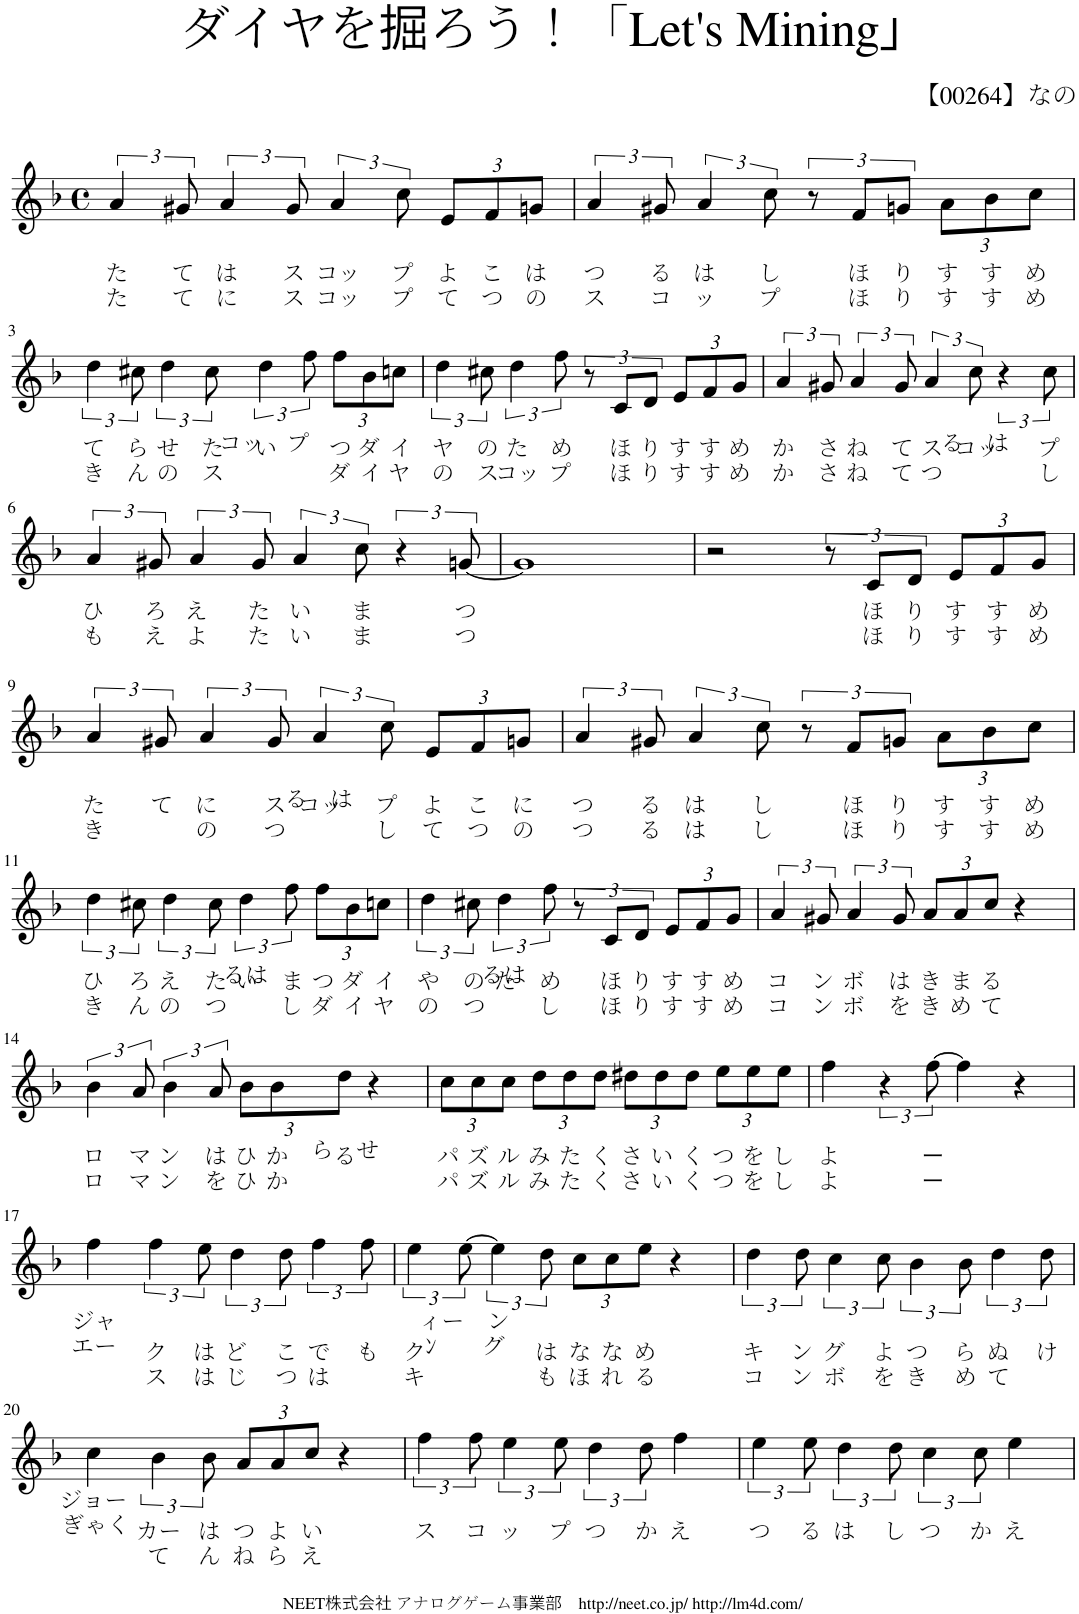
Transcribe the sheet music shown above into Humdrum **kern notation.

**kern	**text	**text
*part1	*part1	*part1
*staff1	*staff1	*staff1
*I"トラック 1	*	*
*clefG2	*	*
*Trd1c2	*	*
*k[b-]	*	*
*M4/4	*	*
*met(c)	*	*
=1	=1	=1
!	!LO:LY:b	!LO:LY:b
6a/	た	た
!	!LO:LY:b	!LO:LY:b
12g#X/	て	て
!	!LO:LY:b	!LO:LY:b
6a/	は	に
!	!LO:LY:b	!LO:LY:b
12g#/	ス	ス
!	!LO:LY:b	!LO:LY:b
6a/	コッ	コッ
!	!LO:LY:b	!LO:LY:b
12cc\	プ	プ
*Xbrackettup	*	*
!	!LO:LY:b	!LO:LY:b
12e/L	よ	て
!	!LO:LY:b	!LO:LY:b
12f/	こ	つ
!	!LO:LY:b	!LO:LY:b
12gn/J	は	の
=2	=2	=2
*brackettup	*	*
!	!LO:LY:b	!LO:LY:b
6a/	つ	ス
!	!LO:LY:b	!LO:LY:b
12g#X/	る	コ
!	!LO:LY:b	!LO:LY:b
6a/	は	ッ
!	!LO:LY:b	!LO:LY:b
12cc\	し	プ
12r	.	.
!	!LO:LY:b	!LO:LY:b
12f/L	ほ	ほ
!	!LO:LY:b	!LO:LY:b
12gn/J	り	り
*Xbrackettup	*	*
!	!LO:LY:b	!LO:LY:b
12a\L	す	す
!	!LO:LY:b	!LO:LY:b
12b-\	す	す
!	!LO:LY:b	!LO:LY:b
12cc\J	め	め
!!LO:LB:g=z
=3	=3	=3
*brackettup	*	*
!	!LO:LY:b	!LO:LY:b
6dd\	て	き
!	!LO:LY:b	!LO:LY:b
12cc#X\	ら	ん
!	!LO:LY:b	!LO:LY:b
6dd\	せ	の
!	!LO:LY:b	!LO:LY:b
12cc#\	た	ス
!	!LO:LY:b	!LO:LY:b
6dd\	い	コッ プ
12ff\	.	.
*Xbrackettup	*	*
!	!LO:LY:b	!LO:LY:b
12ff\L	つ	ダ
!	!LO:LY:b	!LO:LY:b
12b-\	ダ	イ
!	!LO:LY:b	!LO:LY:b
12ccn\J	イ	ヤ
=4	=4	=4
*brackettup	*	*
!	!LO:LY:b	!LO:LY:b
6dd\	ヤ	の
!	!LO:LY:b	!LO:LY:b
12cc#X\	の	ス
!	!LO:LY:b	!LO:LY:b
6dd\	た	コッ
!	!LO:LY:b	!LO:LY:b
12ff\	め	プ
12r	.	.
!	!LO:LY:b	!LO:LY:b
12c/L	ほ	ほ
!	!LO:LY:b	!LO:LY:b
12d/J	り	り
*Xbrackettup	*	*
!	!LO:LY:b	!LO:LY:b
12e/L	す	す
!	!LO:LY:b	!LO:LY:b
12f/	す	す
!	!LO:LY:b	!LO:LY:b
12g/J	め	め
=5	=5	=5
*brackettup	*	*
!	!LO:LY:b	!LO:LY:b
6a/	か	か
!	!LO:LY:b	!LO:LY:b
12g#X/	さ	さ
!	!LO:LY:b	!LO:LY:b
6a/	ね	ね
!	!LO:LY:b	!LO:LY:b
12g#/	て	て
!	!LO:LY:b	!LO:LY:b
6a/	ス	つ
!	!	!LO:LY:b
12cc\	.	る は
6r	.	.
!	!LO:LY:b	!LO:LY:b
12cc\	プ	し
!!LO:LB:g=z
=6	=6	=6
!	!LO:LY:b	!LO:LY:b
6a/	ひ	も
!	!LO:LY:b	!LO:LY:b
12g#X/	ろ	え
!	!LO:LY:b	!LO:LY:b
6a/	え	よ
!	!LO:LY:b	!LO:LY:b
12g#/	た	た
!	!LO:LY:b	!LO:LY:b
6a/	い	い
!	!LO:LY:b	!LO:LY:b
12cc\	ま	ま
6r	.	.
!	!LO:LY:b	!LO:LY:b
[12gn/	つ	つ
=7	=7	=7
1g]	.	.
=8	=8	=8
2r	.	.
12r	.	.
!	!LO:LY:b	!LO:LY:b
12c/L	ほ	ほ
!	!LO:LY:b	!LO:LY:b
12d/J	り	り
*Xbrackettup	*	*
!	!LO:LY:b	!LO:LY:b
12e/L	す	す
!	!LO:LY:b	!LO:LY:b
12f/	す	す
!	!LO:LY:b	!LO:LY:b
12g/J	め	め
!!LO:LB:g=z
=9	=9	=9
*brackettup	*	*
!	!LO:LY:b	!LO:LY:b
6a/	た	き
!	!LO:LY:b	!
12g#X/	て	.
!	!LO:LY:b	!LO:LY:b
6a/	に	の
!	!LO:LY:b	!LO:LY:b
12g#/	ス	つ
!	!LO:LY:b	!LO:LY:b
6a/	コッ	る は
!	!LO:LY:b	!LO:LY:b
12cc\	プ	し
*Xbrackettup	*	*
!	!LO:LY:b	!LO:LY:b
12e/L	よ	て
!	!LO:LY:b	!LO:LY:b
12f/	こ	つ
!	!LO:LY:b	!LO:LY:b
12gn/J	に	の
=10	=10	=10
*brackettup	*	*
!	!LO:LY:b	!LO:LY:b
6a/	つ	つ
!	!LO:LY:b	!LO:LY:b
12g#X/	る	る
!	!LO:LY:b	!LO:LY:b
6a/	は	は
!	!LO:LY:b	!LO:LY:b
12cc\	し	し
12r	.	.
!	!LO:LY:b	!LO:LY:b
12f/L	ほ	ほ
!	!LO:LY:b	!LO:LY:b
12gn/J	り	り
*Xbrackettup	*	*
!	!LO:LY:b	!LO:LY:b
12a\L	す	す
!	!LO:LY:b	!LO:LY:b
12b-\	す	す
!	!LO:LY:b	!LO:LY:b
12cc\J	め	め
!!LO:LB:g=z
=11	=11	=11
*brackettup	*	*
!	!LO:LY:b	!LO:LY:b
6dd\	ひ	き
!	!LO:LY:b	!LO:LY:b
12cc#X\	ろ	ん
!	!LO:LY:b	!LO:LY:b
6dd\	え	の
!	!LO:LY:b	!LO:LY:b
12cc#\	た	つ
!	!LO:LY:b	!LO:LY:b
6dd\	い	るは
!	!LO:LY:b	!LO:LY:b
12ff\	ま	し
*Xbrackettup	*	*
!	!LO:LY:b	!LO:LY:b
12ff\L	つ	ダ
!	!LO:LY:b	!LO:LY:b
12b-\	ダ	イ
!	!LO:LY:b	!LO:LY:b
12ccn\J	イ	ヤ
=12	=12	=12
*brackettup	*	*
!	!LO:LY:b	!LO:LY:b
6dd\	や	の
!	!LO:LY:b	!LO:LY:b
12cc#X\	の	つ
!	!LO:LY:b	!LO:LY:b
6dd\	た	るは
!	!LO:LY:b	!LO:LY:b
12ff\	め	し
12r	.	.
!	!LO:LY:b	!LO:LY:b
12c/L	ほ	ほ
!	!LO:LY:b	!LO:LY:b
12d/J	り	り
*Xbrackettup	*	*
!	!LO:LY:b	!LO:LY:b
12e/L	す	す
!	!LO:LY:b	!LO:LY:b
12f/	す	す
!	!LO:LY:b	!LO:LY:b
12g/J	め	め
=13	=13	=13
*brackettup	*	*
!	!LO:LY:b	!LO:LY:b
6a/	コ	コ
!	!LO:LY:b	!LO:LY:b
12g#X/	ン	ン
!	!LO:LY:b	!LO:LY:b
6a/	ボ	ボ
!	!LO:LY:b	!LO:LY:b
12g#/	は	を
*Xbrackettup	*	*
!	!LO:LY:b	!LO:LY:b
12a/L	き	き
!	!LO:LY:b	!LO:LY:b
12a/	ま	め
!	!LO:LY:b	!LO:LY:b
12cc/J	る	て
4r	.	.
!!LO:LB:g=z
=14	=14	=14
*brackettup	*	*
!	!LO:LY:b	!LO:LY:b
6b-\	ロ	ロ
!	!LO:LY:b	!LO:LY:b
12a/	マ	マ
!	!LO:LY:b	!LO:LY:b
6b-\	ン	ン
!	!LO:LY:b	!LO:LY:b
12a/	は	を
*Xbrackettup	*	*
!	!LO:LY:b	!LO:LY:b
12b-\L	ひ	ひ
!	!LO:LY:b	!LO:LY:b
12b-\	か	か
!	!LO:LY:b	!LO:LY:b
12dd\J	る	ら せ
4r	.	.
=15	=15	=15
!	!LO:LY:b	!LO:LY:b
12cc\L	パ	パ
!	!LO:LY:b	!LO:LY:b
12cc\	ズ	ズ
!	!LO:LY:b	!LO:LY:b
12cc\J	ル	ル
!	!LO:LY:b	!LO:LY:b
12dd\L	み	み
!	!LO:LY:b	!LO:LY:b
12dd\	た	た
!	!LO:LY:b	!LO:LY:b
12dd\J	く	く
!	!LO:LY:b	!LO:LY:b
12dd#X\L	さ	さ
!	!LO:LY:b	!LO:LY:b
12dd#\	い	い
!	!LO:LY:b	!LO:LY:b
12dd#\J	く	く
!	!LO:LY:b	!LO:LY:b
12ee\L	つ	つ
!	!LO:LY:b	!LO:LY:b
12ee\	を	を
!	!LO:LY:b	!LO:LY:b
12ee\J	し	し
=16	=16	=16
!	!LO:LY:b	!LO:LY:b
4ff\	よ	よ
*brackettup	*	*
6r	.	.
!	!LO:LY:b	!LO:LY:b
[12ff\	ー	ー
4ff\]	.	.
4r	.	.
!!LO:LB:g=z
=17	=17	=17
!	!LO:LY:b	!LO:LY:b
4ff\	ジャ	エー
!	!LO:LY:b	!LO:LY:b
6ff\	ク	ス
!	!LO:LY:b	!LO:LY:b
12ee\	は	は
!	!LO:LY:b	!LO:LY:b
6dd\	ど	じ
!	!LO:LY:b	!LO:LY:b
12dd\	こ	つ
!	!LO:LY:b	!LO:LY:b
6ff\	で	は
!	!LO:LY:b	!
12ff\	も	.
=18	=18	=18
!	!LO:LY:b	!LO:LY:b
6ee\	ク	キ
!	!LO:LY:b	!LO:LY:b
[4ee\	ィー ン	ﾝ グ
!	!LO:LY:b	!LO:LY:b
12dd\	は	も
!	!LO:LY:b	!LO:LY:b
12cc\L	な	ほ
!	!LO:LY:b	!LO:LY:b
12cc\	な	れ
!	!LO:LY:b	!LO:LY:b
12ee\J	め	る
4r	.	.
=19	=19	=19
!	!LO:LY:b	!LO:LY:b
6dd\	キ	コ
!	!LO:LY:b	!LO:LY:b
12dd\	ン	ン
!	!LO:LY:b	!LO:LY:b
6cc\	グ	ボ
!	!LO:LY:b	!LO:LY:b
12cc\	よ	を
!	!LO:LY:b	!LO:LY:b
6b-\	つ	き
!	!LO:LY:b	!LO:LY:b
12b-\	ら	め
!	!LO:LY:b	!LO:LY:b
6dd\	ぬ	て
!	!LO:LY:b	!
12dd\	け	.
!!LO:LB:g=z
=20	=20	=20
!	!LO:LY:b	!LO:LY:b
4cc\	ジョー	ぎゃく
!	!LO:LY:b	!LO:LY:b
6b-\	カー	て
!	!LO:LY:b	!LO:LY:b
12b-\	は	ん
*Xbrackettup	*	*
!	!LO:LY:b	!LO:LY:b
12a/L	つ	ね
!	!LO:LY:b	!LO:LY:b
12a/	よ	ら
!	!LO:LY:b	!LO:LY:b
12cc/J	い	え
4r	.	.
=21	=21	=21
*brackettup	*	*
!	!LO:LY:b	!
6ff\	ス	.
!	!LO:LY:b	!
12ff\	コ	.
!	!LO:LY:b	!
6ee\	ッ	.
!	!LO:LY:b	!
12ee\	プ	.
!	!LO:LY:b	!
6dd\	つ	.
!	!LO:LY:b	!
12dd\	か	.
!	!LO:LY:b	!
4ff\	え	.
=22	=22	=22
!	!LO:LY:b	!
6ee\	つ	.
!	!LO:LY:b	!
12ee\	る	.
!	!LO:LY:b	!
6dd\	は	.
!	!LO:LY:b	!
12dd\	し	.
!	!LO:LY:b	!
6cc\	つ	.
!	!LO:LY:b	!
12cc\	か	.
!	!LO:LY:b	!
4ee\	え	.
=	=	=
*-	*-	*-
